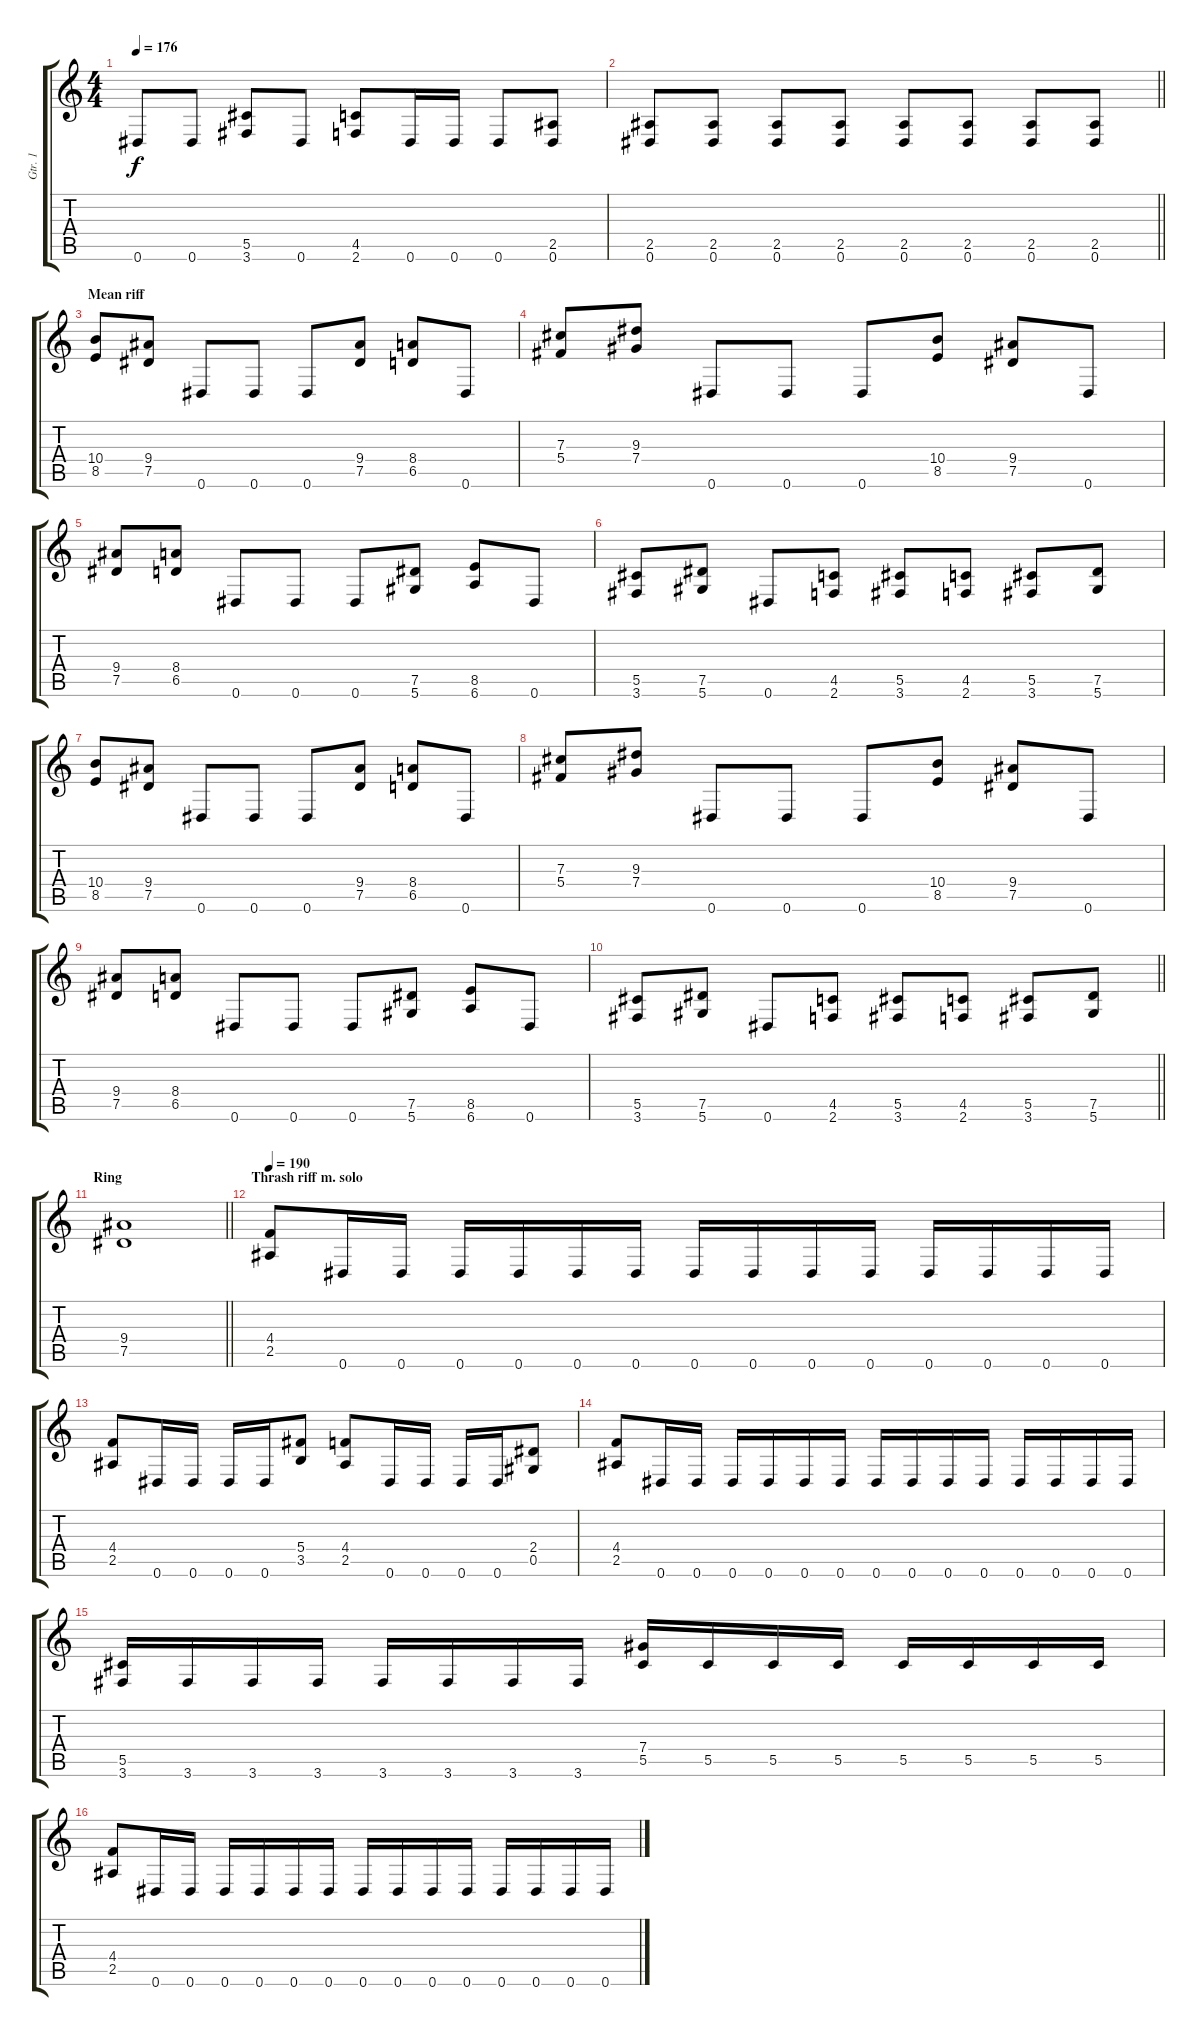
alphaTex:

\track ("Gtr. 1" "Gtr. 1") {instrument distortionguitar}
\staff {score tabs}
\tuning (Eb4 Bb3 Gb3 Db3 Ab2 Eb2) {hide}
\ts (4 4)
\tempo 176
\clef g2
\ks c
0.6.8{dy f} 0.6.8 (5.5 3.6).8 0.6.8 (4.5 2.6).8 0.6.16 0.6.16 0.6.8 (2.5 0.6).8 |
\barLineRight lightlight
(2.5 0.6).8 (2.5 0.6).8 (2.5 0.6).8 (2.5 0.6).8 (2.5 0.6).8 (2.5 0.6).8 (2.5 0.6).8 (2.5 0.6).8 |
\section ("" "Mean riff")
(10.4 8.5).8 (9.4 7.5).8 0.6.8 0.6.8 0.6.8 (9.4 7.5).8 (8.4 6.5).8 0.6.8 |
(7.3 5.4).8 (9.3 7.4).8 0.6.8 0.6.8 0.6.8 (10.4 8.5).8 (9.4 7.5).8 0.6.8 |
(9.4 7.5).8 (8.4 6.5).8 0.6.8 0.6.8 0.6.8 (7.5 5.6).8 (8.5 6.6).8 0.6.8 |
(5.5 3.6).8 (7.5 5.6).8 0.6.8 (4.5 2.6).8 (5.5 3.6).8 (4.5 2.6).8 (5.5 3.6).8 (7.5 5.6).8 |
(10.4 8.5).8 (9.4 7.5).8 0.6.8 0.6.8 0.6.8 (9.4 7.5).8 (8.4 6.5).8 0.6.8 |
(7.3 5.4).8 (9.3 7.4).8 0.6.8 0.6.8 0.6.8 (10.4 8.5).8 (9.4 7.5).8 0.6.8 |
(9.4 7.5).8 (8.4 6.5).8 0.6.8 0.6.8 0.6.8 (7.5 5.6).8 (8.5 6.6).8 0.6.8 |
\barLineRight lightlight
(5.5 3.6).8 (7.5 5.6).8 0.6.8 (4.5 2.6).8 (5.5 3.6).8 (4.5 2.6).8 (5.5 3.6).8 (7.5 5.6).8 |
\section ("" "Ring")
\barLineRight lightlight
(9.4 7.5).1 |
\section ("" "Thrash riff m. solo")
\tempo 190
(4.4 2.5).8 0.6.16 0.6.16 0.6.16 0.6.16 0.6.16 0.6.16 0.6.16 0.6.16 0.6.16 0.6.16 0.6.16 0.6.16 0.6.16 0.6.16 |
(4.4 2.5).8 0.6.16 0.6.16 0.6.16 0.6.16 (5.4 3.5).8 (4.4 2.5).8 0.6.16 0.6.16 0.6.16 0.6.16 (2.4 0.5).8 |
(4.4 2.5).8 0.6.16 0.6.16 0.6.16 0.6.16 0.6.16 0.6.16 0.6.16 0.6.16 0.6.16 0.6.16 0.6.16 0.6.16 0.6.16 0.6.16 |
(5.5 3.6).16 3.6.16 3.6.16 3.6.16 3.6.16 3.6.16 3.6.16 3.6.16 (7.4 5.5).16 5.5.16 5.5.16 5.5.16 5.5.16 5.5.16 5.5.16 5.5.16 |
(4.4 2.5).8 0.6.16 0.6.16 0.6.16 0.6.16 0.6.16 0.6.16 0.6.16 0.6.16 0.6.16 0.6.16 0.6.16 0.6.16 0.6.16 0.6.16
